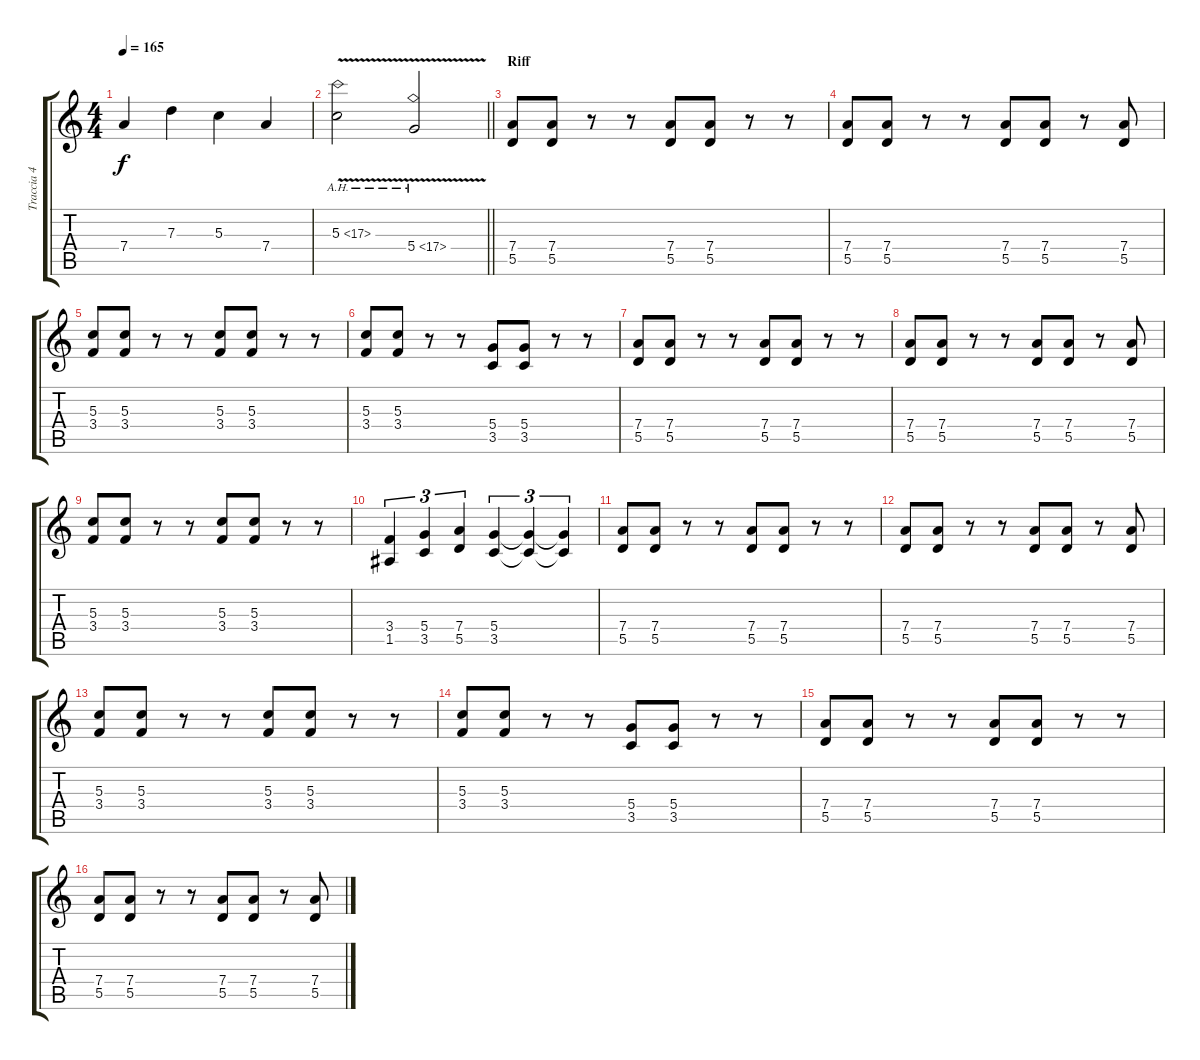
\track ("Traccia 4" "Traccia 4") {instrument distortionguitar}
\staff {score tabs}
\tuning (E4 B3 G3 D3 A2 E2) {hide}
\ts (4 4)
\tempo 165
\clef g2
\ks c
7.4.4{dy f} 7.3.4 5.3.4 7.4.4 |
\barLineRight lightlight
5.3{ah 12 v}.2 5.4{ah 12 v}.2 |
\section ("" "Riff")
(7.4 5.5).8 (7.4 5.5).8 r.8 r.8 (7.4 5.5).8 (7.4 5.5).8 r.8 r.8 |
(7.4 5.5).8 (7.4 5.5).8 r.8 r.8 (7.4 5.5).8 (7.4 5.5).8 r.8 (7.4 5.5).8 |
(5.3 3.4).8 (5.3 3.4).8 r.8 r.8 (5.3 3.4).8 (5.3 3.4).8 r.8 r.8 |
(5.3 3.4).8 (5.3 3.4).8 r.8 r.8 (5.4 3.5).8 (5.4 3.5).8 r.8 r.8 |
(7.4 5.5).8 (7.4 5.5).8 r.8 r.8 (7.4 5.5).8 (7.4 5.5).8 r.8 r.8 |
(7.4 5.5).8 (7.4 5.5).8 r.8 r.8 (7.4 5.5).8 (7.4 5.5).8 r.8 (7.4 5.5).8 |
(5.3 3.4).8 (5.3 3.4).8 r.8 r.8 (5.3 3.4).8 (5.3 3.4).8 r.8 r.8 |
(3.4 1.5).4{tu (3 2)} (5.4 3.5).4{tu (3 2)} (7.4 5.5).4{tu (3 2)} (5.4 3.5).4{tu (3 2)} (5.4{t} 3.5{t}).4{tu (3 2)} (5.4{t} 3.5{t}).4{tu (3 2)} |
(7.4 5.5).8 (7.4 5.5).8 r.8 r.8 (7.4 5.5).8 (7.4 5.5).8 r.8 r.8 |
(7.4 5.5).8 (7.4 5.5).8 r.8 r.8 (7.4 5.5).8 (7.4 5.5).8 r.8 (7.4 5.5).8 |
(5.3 3.4).8 (5.3 3.4).8 r.8 r.8 (5.3 3.4).8 (5.3 3.4).8 r.8 r.8 |
(5.3 3.4).8 (5.3 3.4).8 r.8 r.8 (5.4 3.5).8 (5.4 3.5).8 r.8 r.8 |
(7.4 5.5).8 (7.4 5.5).8 r.8 r.8 (7.4 5.5).8 (7.4 5.5).8 r.8 r.8 |
(7.4 5.5).8 (7.4 5.5).8 r.8 r.8 (7.4 5.5).8 (7.4 5.5).8 r.8 (7.4 5.5).8
